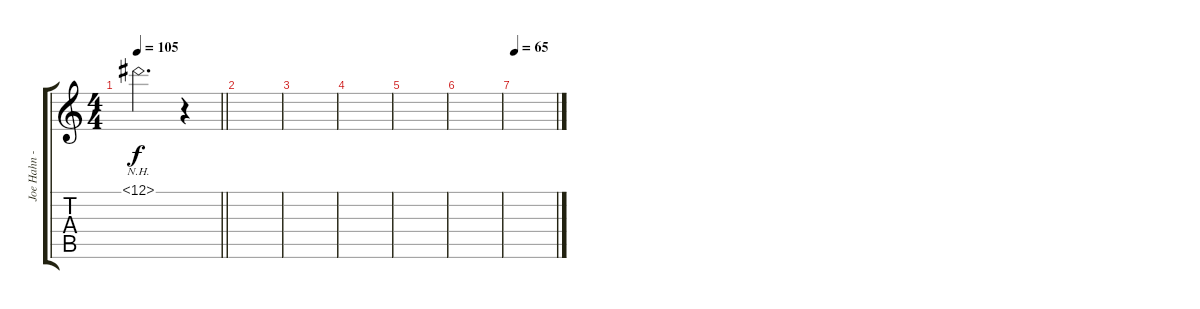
\track ("Joe Hahn - Sample [Guitar]" "Joe Hahn -") {instrument distortionguitar}
\staff {score tabs}
\tuning (Eb4 Bb3 Gb3 Db3 Ab2 Db2) {hide}
\ts (4 4)
\tempo 105
\clef g2
\barLineRight lightlight
\ks c
12.1{nh}.2{d dy f} r.4 |
|
|
|
|
|
\tempo 65
